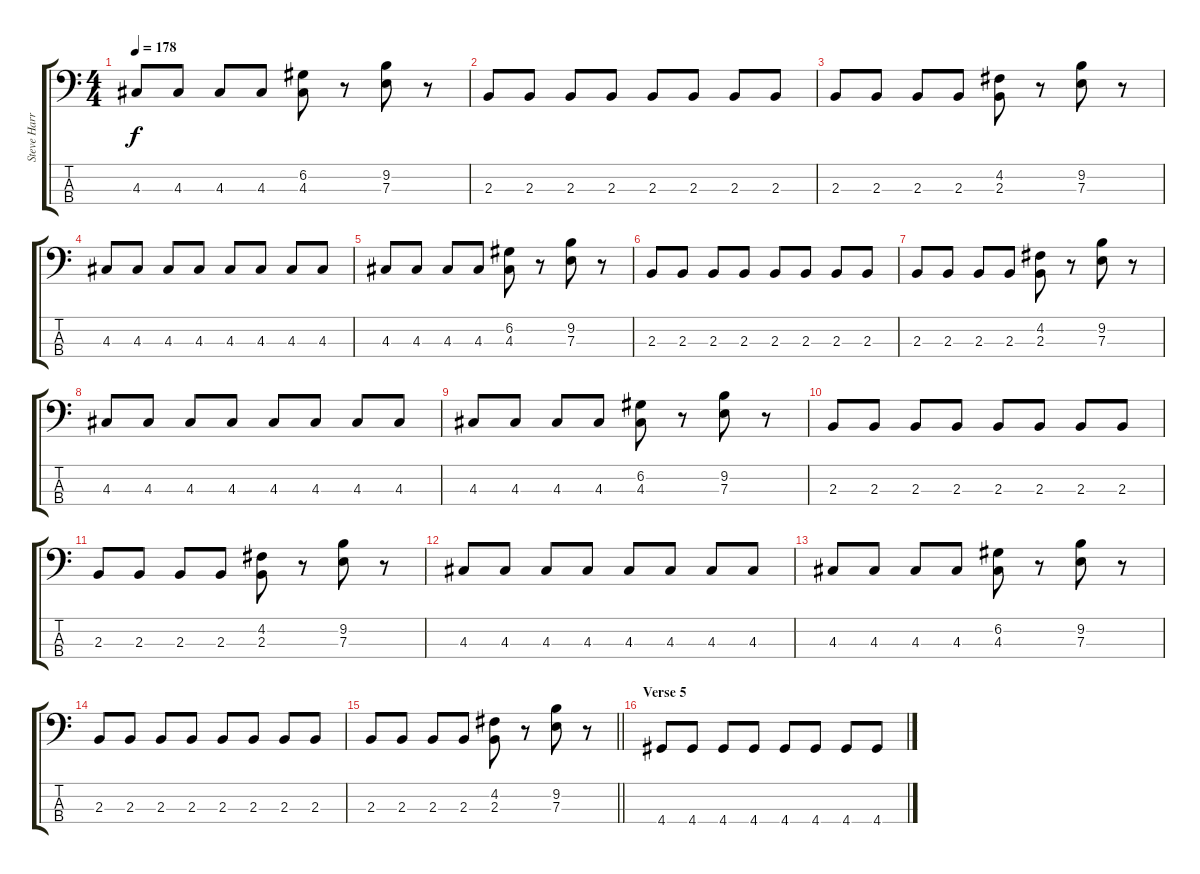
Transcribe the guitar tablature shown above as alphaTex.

\track ("Steve Harris" "Steve Harr") {instrument electricbassfinger}
\staff {score tabs}
\tuning (G2 D2 A1 E1) {hide}
\ts (4 4)
\tempo 178
\clef f4
\ks c
4.3.8{dy f} 4.3.8 4.3.8 4.3.8 (6.2 4.3).8 r.8 (9.2 7.3).8 r.8 |
2.3.8 2.3.8 2.3.8 2.3.8 2.3.8 2.3.8 2.3.8 2.3.8 |
2.3.8 2.3.8 2.3.8 2.3.8 (4.2 2.3).8 r.8 (9.2 7.3).8 r.8 |
4.3.8 4.3.8 4.3.8 4.3.8 4.3.8 4.3.8 4.3.8 4.3.8 |
4.3.8 4.3.8 4.3.8 4.3.8 (6.2 4.3).8 r.8 (9.2 7.3).8 r.8 |
2.3.8 2.3.8 2.3.8 2.3.8 2.3.8 2.3.8 2.3.8 2.3.8 |
2.3.8 2.3.8 2.3.8 2.3.8 (4.2 2.3).8 r.8 (9.2 7.3).8 r.8 |
4.3.8 4.3.8 4.3.8 4.3.8 4.3.8 4.3.8 4.3.8 4.3.8 |
4.3.8 4.3.8 4.3.8 4.3.8 (6.2 4.3).8 r.8 (9.2 7.3).8 r.8 |
2.3.8 2.3.8 2.3.8 2.3.8 2.3.8 2.3.8 2.3.8 2.3.8 |
2.3.8 2.3.8 2.3.8 2.3.8 (4.2 2.3).8 r.8 (9.2 7.3).8 r.8 |
4.3.8 4.3.8 4.3.8 4.3.8 4.3.8 4.3.8 4.3.8 4.3.8 |
4.3.8 4.3.8 4.3.8 4.3.8 (6.2 4.3).8 r.8 (9.2 7.3).8 r.8 |
2.3.8 2.3.8 2.3.8 2.3.8 2.3.8 2.3.8 2.3.8 2.3.8 |
\barLineRight lightlight
2.3.8 2.3.8 2.3.8 2.3.8 (4.2 2.3).8 r.8 (9.2 7.3).8 r.8 |
\section ("" "Verse 5")
4.4.8 4.4.8 4.4.8 4.4.8 4.4.8 4.4.8 4.4.8 4.4.8
